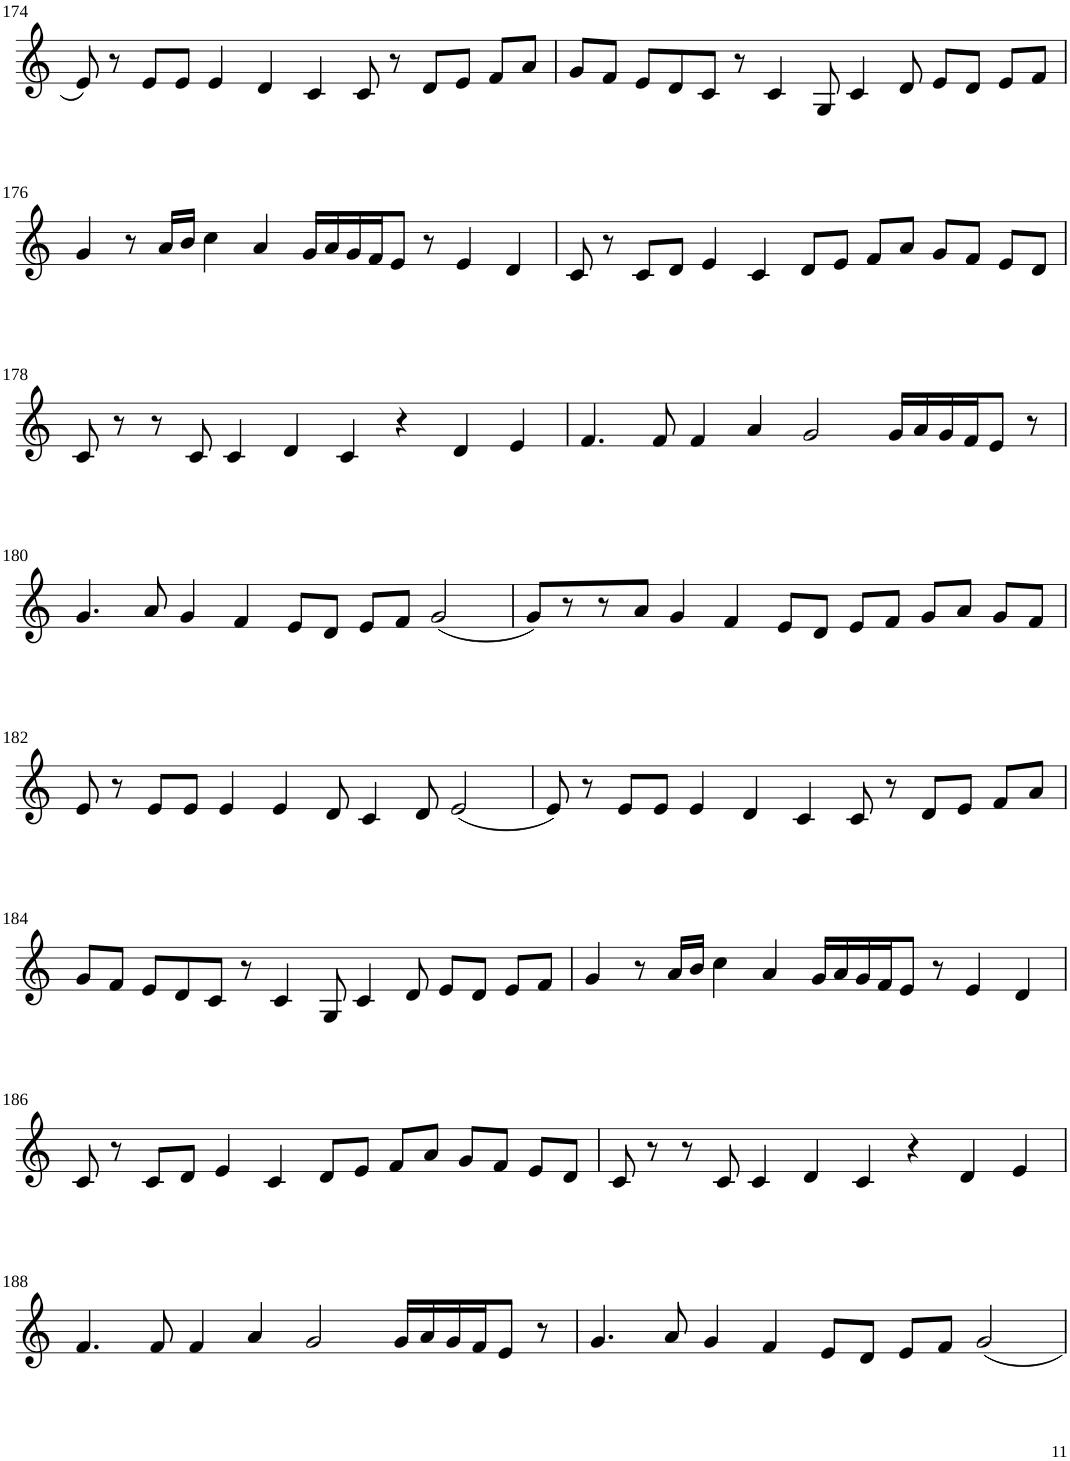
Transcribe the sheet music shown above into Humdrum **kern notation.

**kern
*part1
*staff1
*I"Violin
!!LO:PB:g=z
*clefG2
*k[]
*M8/4
=174
8e/
8r
8e/L
8e/J
4e/
4d/
4c/
8c/
8r
8d/L
8e/J
8f/L
8a/J
=175
8g/L
8f/J
8e/L
8d/
8c/J
8r
4c/
8G/
4c/
8d/
8e/L
8d/J
8e/L
8f/J
!!LO:LB:g=z
=176
4g/
8r
16a/LL
16b/JJ
4cc\
4a/
16g/LL
16a/
16g/
16f/J
8e/J
8r
4e/
4d/
=177
8c/
8r
8c/L
8d/J
4e/
4c/
8d/L
8e/J
8f/L
8a/J
8g/L
8f/J
8e/L
8d/J
!!LO:LB:g=z
=178
8c/
8r
8r
8c/
4c/
4d/
4c/
4r
4d/
4e/
=179
4.f/
8f/
4f/
4a/
2g/
16g/LL
16a/
16g/
16f/J
8e/J
8r
!!LO:LB:g=z
=180
4.g/
8a/
4g/
4f/
8e/L
8d/J
8e/L
8f/J
(2g/
=181
8g/L)
8r
8r
8a/J
4g/
4f/
8e/L
8d/J
8e/L
8f/J
8g/L
8a/J
8g/L
8f/J
!!LO:LB:g=z
=182
8e/
8r
8e/L
8e/J
4e/
4e/
8d/
4c/
8d/
(2e/
=183
8e/)
8r
8e/L
8e/J
4e/
4d/
4c/
8c/
8r
8d/L
8e/J
8f/L
8a/J
!!LO:LB:g=z
=184
8g/L
8f/J
8e/L
8d/
8c/J
8r
4c/
8G/
4c/
8d/
8e/L
8d/J
8e/L
8f/J
=185
4g/
8r
16a/LL
16b/JJ
4cc\
4a/
16g/LL
16a/
16g/
16f/J
8e/J
8r
4e/
4d/
!!LO:LB:g=z
=186
8c/
8r
8c/L
8d/J
4e/
4c/
8d/L
8e/J
8f/L
8a/J
8g/L
8f/J
8e/L
8d/J
=187
8c/
8r
8r
8c/
4c/
4d/
4c/
4r
4d/
4e/
!!LO:LB:g=z
=188
4.f/
8f/
4f/
4a/
2g/
16g/LL
16a/
16g/
16f/J
8e/J
8r
=189
4.g/
8a/
4g/
4f/
8e/L
8d/J
8e/L
8f/J
2g/
=
*-
